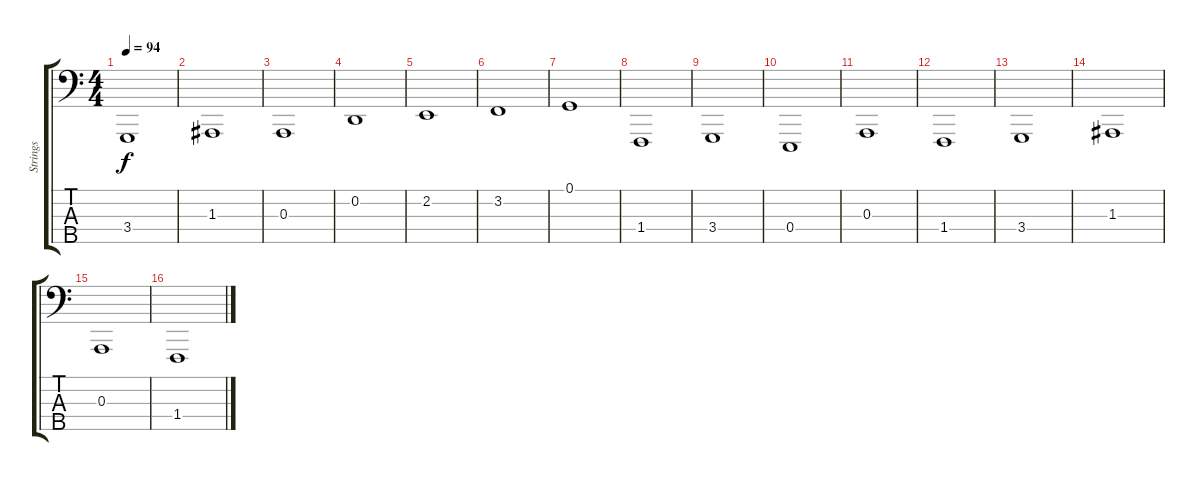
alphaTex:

\track ("Strings" "Strings") {instrument stringensemble1}
\staff {score tabs}
\tuning (G2 D2 A1 E1 B0) {hide}
\ts (4 4)
\tempo 94
\clef f4
\ks c
3.4.1{dy f} |
1.3.1 |
0.3.1 |
0.2.1 |
2.2.1 |
3.2.1 |
0.1.1 |
1.4.1 |
3.4.1 |
0.4.1 |
0.3.1 |
1.4.1 |
3.4.1 |
1.3.1 |
0.3.1 |
1.4.1
